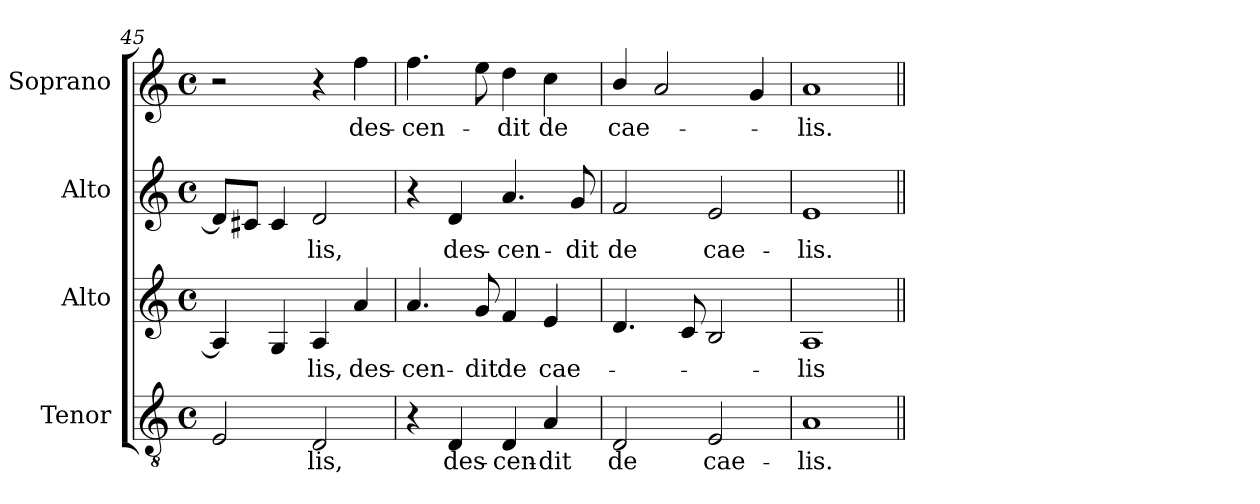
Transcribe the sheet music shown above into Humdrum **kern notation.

**kern	**text	**kern	**text	**kern	**text	**kern	**text
*part4	*part4	*part3	*part3	*part2	*part2	*part1	*part1
*staff4	*staff4	*staff3	*staff3	*staff2	*staff2	*staff1	*staff1
*I"Tenor	*	*I"Alto	*	*I"Alto	*	*I"Soprano	*
*I'T.	*	*I'A.	*	*I'A.	*	*I'S.	*
!!LO:LB:g=z
*clefGv2	*	*clefG2	*	*clefG2	*	*clefG2	*
*ITrd7c12	*	*	*	*	*	*	*
*k[]	*	*k[]	*	*k[]	*	*k[]	*
*C:	*	*C:	*	*C:	*	*C:	*
*M4/4	*	*M4/4	*	*M4/4	*	*M4/4	*
*met(c)	*	*met(c)	*	*met(c)	*	*met(c)	*
=45	=45	=45	=45	=45	=45	=45	=45
2EEi/	.	4Ai/]	.	8di/L]	.	2r	.
.	.	.	.	8c#Xi/J	.	.	.
.	.	4Gi/	.	4c#i/	.	.	.
!	!LO:LY:b:color=#000000	!	!	!	!	!	!
!	!	!	!LO:LY:b:color=#000000	!	!	!	!
!	!	!	!	!	!LO:LY:b:color=#000000	!	!
2DDi/	-lis,	4Ai/	-lis,	2di/	-lis,	4r	.
!	!	!	!LO:LY:b:color=#000000	!	!	!	!
!	!	!	!	!	!	!	!LO:LY:b:color=#000000
.	.	4ai/	des-	.	.	4ffi\	des-
=46	=46	=46	=46	=46	=46	=46	=46
!	!	!	!LO:LY:b:color=#000000	!	!	!	!
!	!	!	!	!	!	!	!LO:LY:b:color=#000000
4r	.	4.ai/	-cen-	4r	.	4.ffi\	-cen-
!	!LO:LY:b:color=#000000	!	!	!	!	!	!
!	!	!	!	!	!LO:LY:b:color=#000000	!	!
4DDi/	des-	.	.	4di/	des-	.	.
!	!	!	!LO:LY:b:color=#000000	!	!	!	!
.	.	8gi/	-dit	.	.	8eei\	.
!	!LO:LY:b:color=#000000	!	!	!	!	!	!
!	!	!	!LO:LY:b:color=#000000	!	!	!	!
!	!	!	!	!	!LO:LY:b:color=#000000	!	!
!	!	!	!	!	!	!	!LO:LY:b:color=#000000
4DDi/	-cen-	4fi/	de	4.ai/	-cen-	4ddi\	-dit
!	!LO:LY:b:color=#000000	!	!	!	!	!	!
!	!	!	!LO:LY:b:color=#000000	!	!	!	!
!	!	!	!	!	!	!	!LO:LY:b:color=#000000
4AAi/	-dit	4ei/	cae-	.	.	4cci\	de
!	!	!	!	!	!LO:LY:b:color=#000000	!	!
.	.	.	.	8gi/	-dit	.	.
=47	=47	=47	=47	=47	=47	=47	=47
!	!LO:LY:b:color=#000000	!	!	!	!	!	!
!	!	!	!	!	!LO:LY:b:color=#000000	!	!
!	!	!	!	!	!	!	!LO:LY:b:color=#000000
2DDi/	de	4.di/	.	2fi/	de	4bi/	cae-
.	.	.	.	.	.	2ai/	.
.	.	8ci/	.	.	.	.	.
!	!LO:LY:b:color=#000000	!	!	!	!	!	!
!	!	!	!	!	!LO:LY:b:color=#000000	!	!
2EEi/	cae-	2Bi/	.	2ei/	cae-	.	.
.	.	.	.	.	.	4gi/	.
=48	=48	=48	=48	=48	=48	=48	=48
!	!LO:LY:b:color=#000000	!	!	!	!	!	!
!	!	!	!LO:LY:b:color=#000000	!	!	!	!
!	!	!	!	!	!LO:LY:b:color=#000000	!	!
!	!	!	!	!	!	!	!LO:LY:b:color=#000000
1AAi	-lis.	1Ai	-lis	1ei	-lis.	1ai	-lis.
=||	=||	=||	=||	=||	=||	=||	=||
*-	*-	*-	*-	*-	*-	*-	*-
